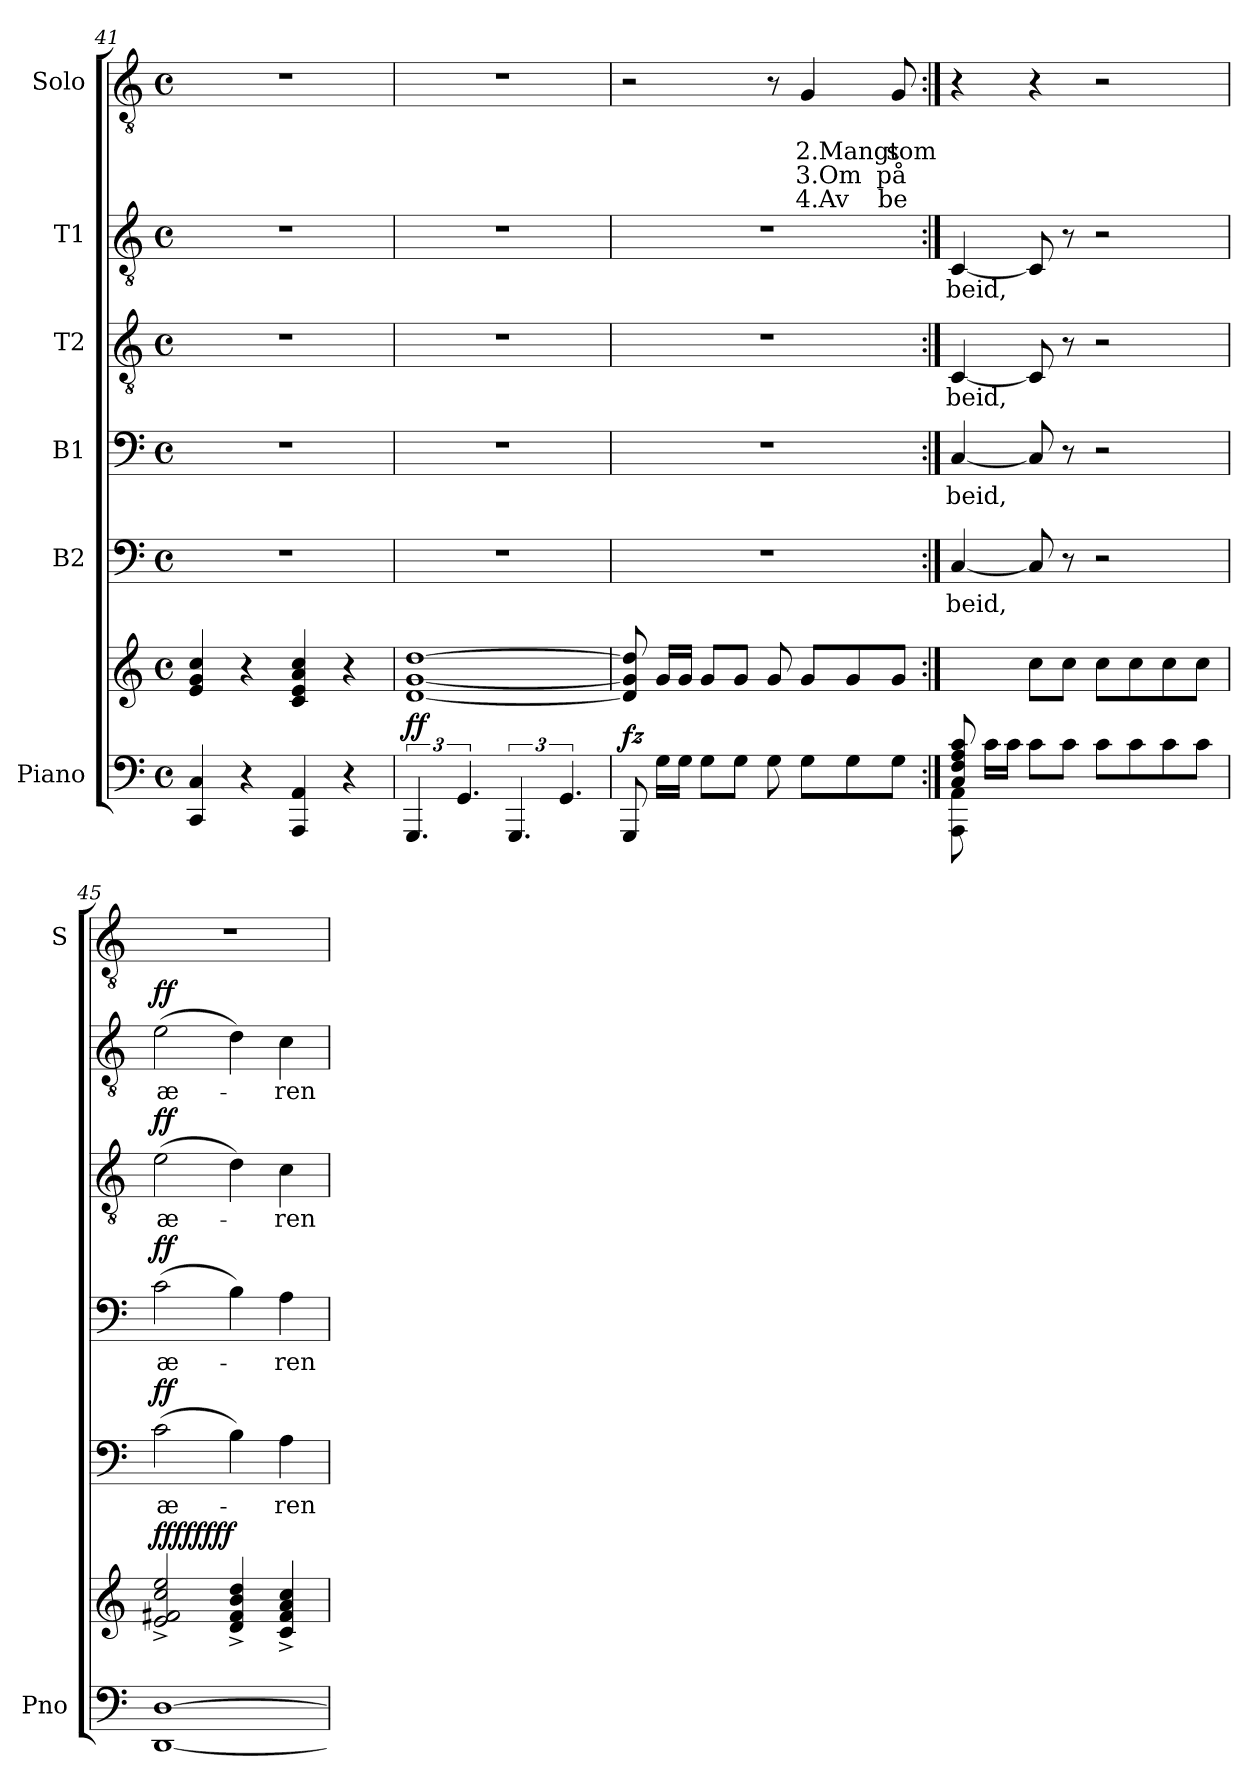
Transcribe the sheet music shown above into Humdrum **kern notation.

**kern	**kern	**dynam	**kern	**text	**dynam	**kern	**text	**dynam	**kern	**text	**dynam	**kern	**text	**dynam	**kern	**text	**text	**text	**text
*part6	*part6	*part6	*part5	*part5	*part5	*part4	*part4	*part4	*part3	*part3	*part3	*part2	*part2	*part2	*part1	*part1	*part1	*part1	*part1
*staff7	*staff6	*staff6/7	*staff5	*staff5	*staff5	*staff4	*staff4	*staff4	*staff3	*staff3	*staff3	*staff2	*staff2	*staff2	*staff1	*staff1	*staff1	*staff1	*staff1
*I"Piano	*	*	*I"B2	*	*	*I"B1	*	*	*I"T2	*	*	*I"T1	*	*	*I"Solo	*	*	*	*
*I'Pno	*	*	*	*	*	*	*	*	*	*	*	*	*	*	*I'S	*	*	*	*
*clefF4	*clefG2	*	*clefF4	*	*	*clefF4	*	*	*clefGv2	*	*	*clefGv2	*	*	*clefGv2	*	*	*	*
*k[]	*k[]	*	*k[]	*	*	*k[]	*	*	*k[]	*	*	*k[]	*	*	*k[]	*	*	*	*
*M4/4	*M4/4	*	*M4/4	*	*	*M4/4	*	*	*M4/4	*	*	*M4/4	*	*	*M4/4	*	*	*	*
*met(c)	*met(c)	*	*met(c)	*	*	*met(c)	*	*	*met(c)	*	*	*met(c)	*	*	*met(c)	*	*	*	*
=41	=41	=41	=41	=41	=41	=41	=41	=41	=41	=41	=41	=41	=41	=41	=41	=41	=41	=41	=41
4CC/ 4C/	4e/ 4g/ 4cc/	.	1r	.	.	1r	.	.	1r	.	.	1r	.	.	1r	.	.	.	.
4r	4r	.	.	.	.	.	.	.	.	.	.	.	.	.	.	.	.	.	.
4AAA/ 4AA/	4c/ 4e/ 4a/ 4cc/	.	.	.	.	.	.	.	.	.	.	.	.	.	.	.	.	.	.
4r	4r	.	.	.	.	.	.	.	.	.	.	.	.	.	.	.	.	.	.
=42	=42	=42	=42	=42	=42	=42	=42	=42	=42	=42	=42	=42	=42	=42	=42	=42	=42	=42	=42
!	!	!LO:DY:a=2	!	!	!	!	!	!	!	!	!	!	!	!	!	!	!	!	!
6.GGG/	[1d [1g [1dd	ff	1r	.	.	1r	.	.	1r	.	.	1r	.	.	1r	.	.	.	.
6.GG/	.	.	.	.	.	.	.	.	.	.	.	.	.	.	.	.	.	.	.
6.GGG/	.	.	.	.	.	.	.	.	.	.	.	.	.	.	.	.	.	.	.
6.GG/	.	.	.	.	.	.	.	.	.	.	.	.	.	.	.	.	.	.	.
=43	=43	=43	=43	=43	=43	=43	=43	=43	=43	=43	=43	=43	=43	=43	=43	=43	=43	=43	=43
!	!	!LO:DY:a=2	!	!	!	!	!	!	!	!	!	!	!	!	!	!	!	!	!
8GGG/	8d/] 8g/] 8dd/]	fz	1r	.	.	1r	.	.	1r	.	.	1r	.	.	2r	.	.	.	.
16G\LL	16g/LL	.	.	.	.	.	.	.	.	.	.	.	.	.	.	.	.	.	.
16G\JJ	16g/JJ	.	.	.	.	.	.	.	.	.	.	.	.	.	.	.	.	.	.
8G\L	8g/L	.	.	.	.	.	.	.	.	.	.	.	.	.	.	.	.	.	.
8G\J	8g/J	.	.	.	.	.	.	.	.	.	.	.	.	.	.	.	.	.	.
8G\	8g/	.	.	.	.	.	.	.	.	.	.	.	.	.	8r	.	.	.	.
!	!	!	!	!	!	!	!	!	!	!	!	!	!	!	!	!	!LO:LY:b	!LO:LY:b	!LO:LY:b
8G\L	8g/L	.	.	.	.	.	.	.	.	.	.	.	.	.	4G/	.	2.Mangt	3.Om	4.Av
8G\	8g/	.	.	.	.	.	.	.	.	.	.	.	.	.	.	.	.	.	.
!	!	!	!	!	!	!	!	!	!	!	!	!	!	!	!	!	!LO:LY:b	!LO:LY:b	!LO:LY:b
8G\J	8g/J	.	.	.	.	.	.	.	.	.	.	.	.	.	8G/	.	som	på	be-
=44:|!	=44:|!	=44:|!	=44:|!	=44:|!	=44:|!	=44:|!	=44:|!	=44:|!	=44:|!	=44:|!	=44:|!	=44:|!	=44:|!	=44:|!	=44:|!	=44:|!	=44:|!	=44:|!	=44:|!
*^	*	*	*	*	*	*	*	*	*	*	*	*	*	*	*	*	*	*	*
!	!	!	!	!	!LO:LY:b	!	!	!LO:LY:b	!	!	!LO:LY:b	!	!	!LO:LY:b	!	!	!	!	!	!
8C/ 8F/ 8A/ 8c/L	8AAA\ 8AA\	8ryy	.	[4C/	beid,	.	[4C/	beid,	.	[4C/	beid,	.	[4C/	beid,	.	4r	.	.	.	.
2..ryy	16c\LL	16cc\L	.	.	.	.	.	.	.	.	.	.	.	.	.	.	.	.	.	.
.	16c\JJ	16cc\JJ	.	.	.	.	.	.	.	.	.	.	.	.	.	.	.	.	.	.
.	8c\L	8cc\L	.	8C/]	.	.	8C/]	.	.	8C/]	.	.	8C/]	.	.	4r	.	.	.	.
.	8c\J	8cc\J	.	8r	.	.	8r	.	.	8r	.	.	8r	.	.	.	.	.	.	.
.	8c\L	8cc\L	.	2r	.	.	2r	.	.	2r	.	.	2r	.	.	2r	.	.	.	.
.	8c\	8cc\	.	.	.	.	.	.	.	.	.	.	.	.	.	.	.	.	.	.
.	8c\	8cc\	.	.	.	.	.	.	.	.	.	.	.	.	.	.	.	.	.	.
.	8c\J	8cc\J	.	.	.	.	.	.	.	.	.	.	.	.	.	.	.	.	.	.
!!LO:PB:g=z
=45	=45	=45	=45	=45	=45	=45	=45	=45	=45	=45	=45	=45	=45	=45	=45	=45	=45	=45	=45	=45
!	!	!	!LO:DY:a	!	!LO:LY:b	!	!	!LO:LY:b	!	!	!LO:LY:b	!	!	!LO:LY:b	!	!	!	!	!	!
!	!	!	!LO:DY:n=1:a	!	!	!	!	!	!	!	!	!	!	!	!	!	!	!	!	!
!	!	!	!LO:DY:n=2:a	!	!	!	!	!	!	!	!	!	!	!	!	!	!	!	!	!
!	!	!	!LO:DY:n=3:a	!	!	!LO:DY:a	!	!	!LO:DY:a	!	!	!LO:DY:a	!	!	!LO:DY:a	!	!	!	!	!
*v	*v	*	*	*	*	*	*	*	*	*	*	*	*	*	*	*	*	*	*	*
[1DD [1D	2e/^ 2f#X/^ 2cc/^ 2ee/^	ff ff ff ff	(>2c\	æ-	ff	(>2c\	æ-	ff	(>2e\	æ-	ff	(>2e\	æ-	ff	1r	.	.	.	.
.	4d/^ 4f#/^ 4b/^ 4dd/^	.	4B\)	.	.	4B\)	.	.	4d\)	.	.	4d\)	.	.	.	.	.	.	.
!	!	!	!	!LO:LY:b	!	!	!LO:LY:b	!	!	!LO:LY:b	!	!	!LO:LY:b	!	!	!	!	!	!
.	4c/^ 4f#/^ 4a/^ 4cc/^	.	4A\	-ren	.	4A\	-ren	.	4c\	-ren	.	4c\	-ren	.	.	.	.	.	.
=	=	=	=	=	=	=	=	=	=	=	=	=	=	=	=	=	=	=	=
*-	*-	*-	*-	*-	*-	*-	*-	*-	*-	*-	*-	*-	*-	*-	*-	*-	*-	*-	*-
